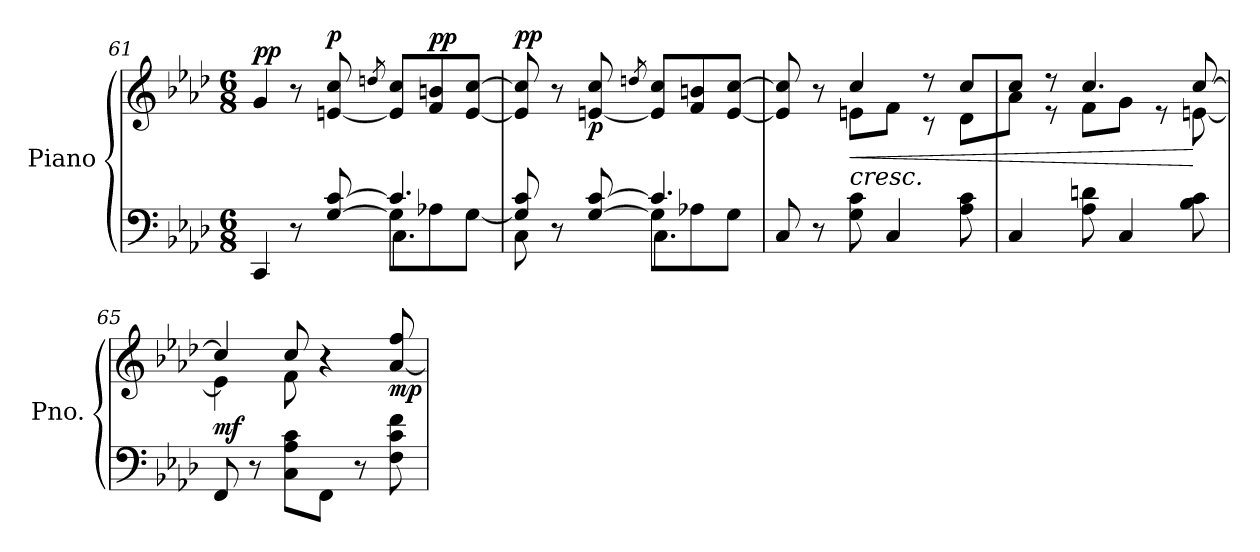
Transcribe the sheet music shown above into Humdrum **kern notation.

**kern	**kern	**dynam
*part1	*part1	*part1
*staff2	*staff1	*staff1/2
*I"Piano	*	*
*I'Pno.	*	*
!!LO:LB:g=z
*clefF4	*clefG2	*
*k[b-e-a-d-]	*k[b-e-a-d-]	*
*M6/8	*M6/8	*
=61	=61	=61
*^	*	*
*	*^	*	*
!	!	!	!	!LO:DY:a
8CC/J	4.rCCyy	4.ryy	8g/J	pp
8r	.	.	8r	.
!	!	!	!	!LO:DY:a
[8G/ [8c/	.	.	[8en/ 8cc/	p
.	.	.	8qddn/	.
4.c/]	8G\L]	4.C\	8e/] 8cc/L	.
!	!	!	!	!LO:DY:a
.	8A-X\	.	8f/ 8bn/	pp
.	[8G\J	.	[8e/ [8cc/J	.
=62	=62	=62	=62	=62
!	!	!	!	!LO:DY:a
8G/] 8c/	8C\	4.rBBBByy	8e/] 8cc/]	pp
8r	4rCCyy	.	8r	.
!	!	!	!	!LO:DY:b
[8G/ [8c/	.	.	[8en/ 8cc/	p
.	.	.	8qddn/	.
4.c/]	8G\L]	4.C\	8e/] 8cc/L	.
.	8A-X\	.	8f/ 8bn/	.
.	8G\J	.	[8e/ [8cc/J	.
*v	*v	*v	*	*
=63	=63	=63
*	*^	*
8C/	8e/] 8cc/]	4rcyy	.
8r	8r	.	.
*	*MM106	*	*
!LO:TX:a:i:t=cresc.	!	!	!
!	!	!	!LO:HP:b
8G\ 8c\	4cc/	8en\L	<
4C/	.	8f\J	.
.	8r	8r	.
8A-\ 8c\	8cc/L	8d-\L	.
=64	=64	=64	=64
4C/	8cc/J	8a-\J	.
.	8r	8r	.
*	*MM112	*	*
8A-\ 8dn\	4.cc/	8f\L	.
4C/	.	8g\J	.
.	.	8r	.
8B-\ 8c\	[8cc/	[8en\	[
=65	=65	=65	=65
!	!	!	!LO:DY:a=2
8FF/	4cc/]	4e\]	mf
8r	.	.	.
8C\ 8A-\ 8c\L	8cc/	8f\	.
8FF\J	4r	8ryy	.
8r	.	4ryy	.
!	!	!	!LO:DY:b
8F\ 8c\ 8f\	[8a-/ 8ff/	.	mp
*	*v	*v	*
=	=	=
*-	*-	*-
